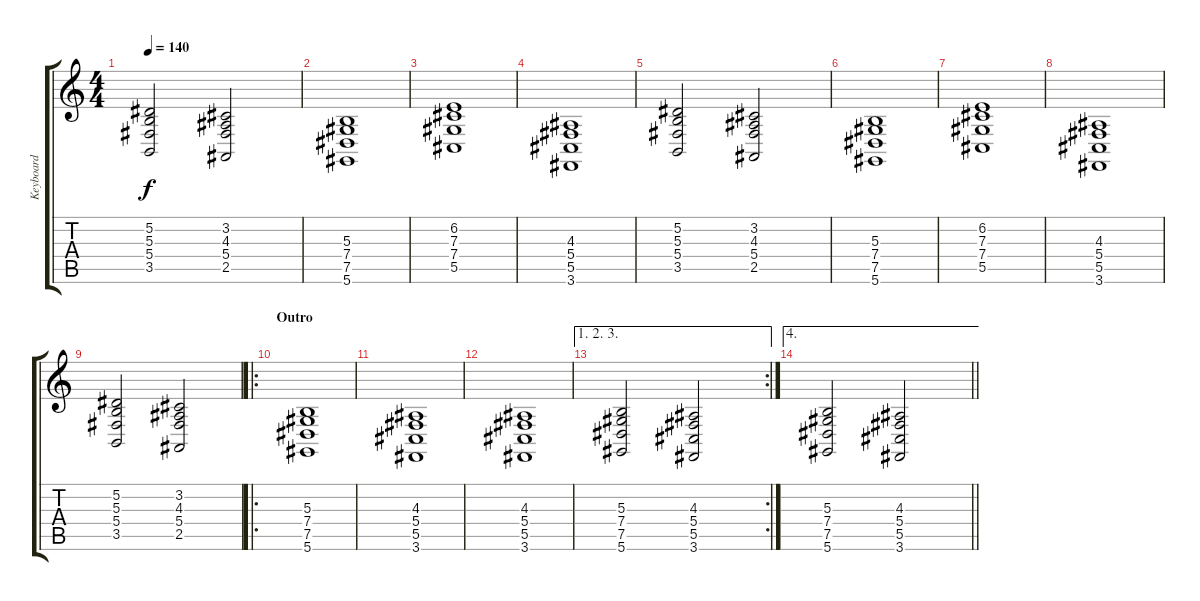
\track ("Keyboard" "Keyboard") {instrument synthstrings1}
\staff {score tabs}
\tuning (Eb4 Bb3 Gb3 Db3 Ab2 Eb2) {hide}
\ts (4 4)
\tempo 140
\clef g2
\ks c
(5.2 5.3 5.4 3.5).2{dy f} (3.2 4.3 5.4 2.5).2 |
(5.3 7.4 7.5 5.6).1 |
(6.2 7.3 7.4 5.5).1 |
(4.3 5.4 5.5 3.6).1 |
(5.2 5.3 5.4 3.5).2 (3.2 4.3 5.4 2.5).2 |
(5.3 7.4 7.5 5.6).1 |
(6.2 7.3 7.4 5.5).1 |
(4.3 5.4 5.5 3.6).1 |
(5.2 5.3 5.4 3.5).2 (3.2 4.3 5.4 2.5).2 |
\ro
\section ("" "Outro")
(5.3 7.4 7.5 5.6).1 |
(4.3 5.4 5.5 3.6).1 |
(4.3 5.4 5.5 3.6).1 |
\ae (1 2 3)
\rc 2
(5.3 7.4 7.5 5.6).2 (4.3 5.4 5.5 3.6).2 |
\ae 4
\barLineRight lightlight
(5.3 7.4 7.5 5.6).2 (4.3 5.4 5.5 3.6).2
